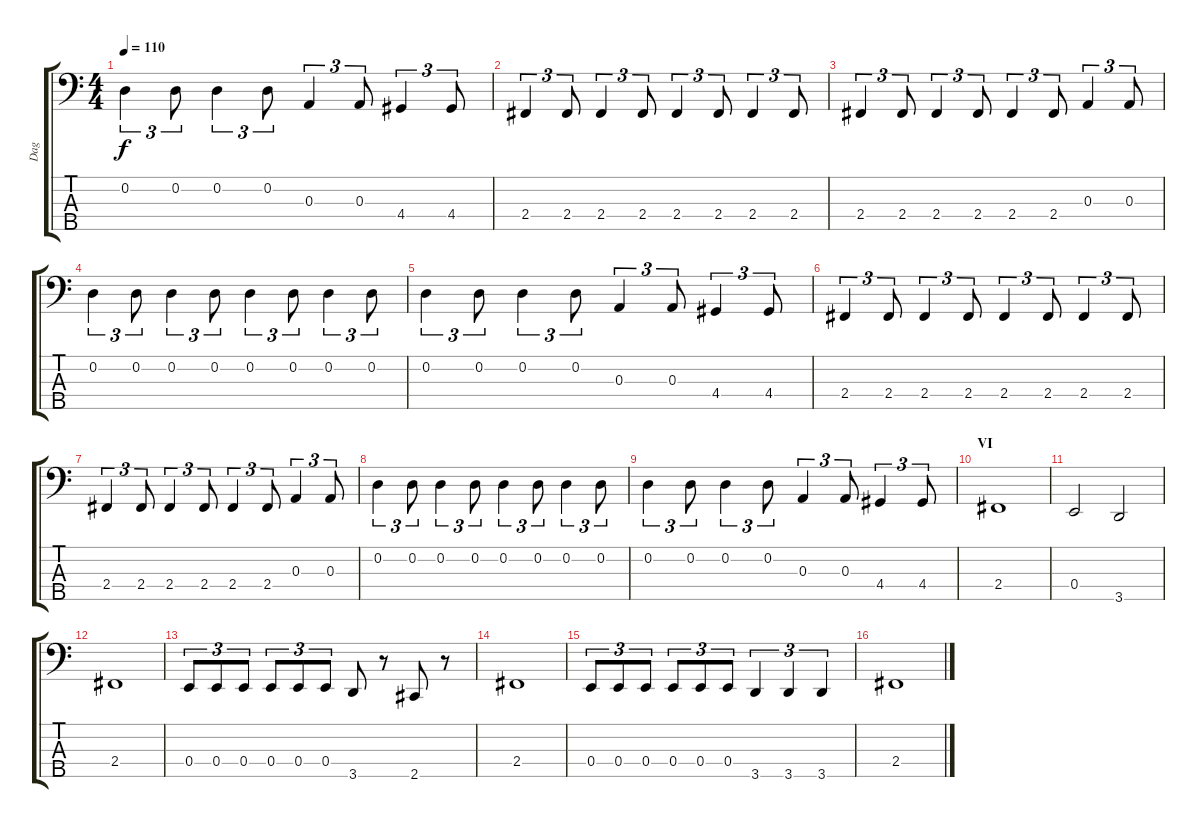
\track ("Dag" "Dag") {instrument synthbass2}
\staff {score tabs}
\tuning (G2 D2 A1 E1 B0) {hide}
\ts (4 4)
\tempo 110
\clef f4
\ks c
0.2.4{tu (3 2) dy f} 0.2.8{tu (3 2)} 0.2.4{tu (3 2)} 0.2.8{tu (3 2)} 0.3.4{tu (3 2)} 0.3.8{tu (3 2)} 4.4.4{tu (3 2)} 4.4.8{tu (3 2)} |
2.4.4{tu (3 2)} 2.4.8{tu (3 2)} 2.4.4{tu (3 2)} 2.4.8{tu (3 2)} 2.4.4{tu (3 2)} 2.4.8{tu (3 2)} 2.4.4{tu (3 2)} 2.4.8{tu (3 2)} |
2.4.4{tu (3 2)} 2.4.8{tu (3 2)} 2.4.4{tu (3 2)} 2.4.8{tu (3 2)} 2.4.4{tu (3 2)} 2.4.8{tu (3 2)} 0.3.4{tu (3 2)} 0.3.8{tu (3 2)} |
0.2.4{tu (3 2)} 0.2.8{tu (3 2)} 0.2.4{tu (3 2)} 0.2.8{tu (3 2)} 0.2.4{tu (3 2)} 0.2.8{tu (3 2)} 0.2.4{tu (3 2)} 0.2.8{tu (3 2)} |
0.2.4{tu (3 2)} 0.2.8{tu (3 2)} 0.2.4{tu (3 2)} 0.2.8{tu (3 2)} 0.3.4{tu (3 2)} 0.3.8{tu (3 2)} 4.4.4{tu (3 2)} 4.4.8{tu (3 2)} |
2.4.4{tu (3 2)} 2.4.8{tu (3 2)} 2.4.4{tu (3 2)} 2.4.8{tu (3 2)} 2.4.4{tu (3 2)} 2.4.8{tu (3 2)} 2.4.4{tu (3 2)} 2.4.8{tu (3 2)} |
2.4.4{tu (3 2)} 2.4.8{tu (3 2)} 2.4.4{tu (3 2)} 2.4.8{tu (3 2)} 2.4.4{tu (3 2)} 2.4.8{tu (3 2)} 0.3.4{tu (3 2)} 0.3.8{tu (3 2)} |
0.2.4{tu (3 2)} 0.2.8{tu (3 2)} 0.2.4{tu (3 2)} 0.2.8{tu (3 2)} 0.2.4{tu (3 2)} 0.2.8{tu (3 2)} 0.2.4{tu (3 2)} 0.2.8{tu (3 2)} |
0.2.4{tu (3 2)} 0.2.8{tu (3 2)} 0.2.4{tu (3 2)} 0.2.8{tu (3 2)} 0.3.4{tu (3 2)} 0.3.8{tu (3 2)} 4.4.4{tu (3 2)} 4.4.8{tu (3 2)} |
\section ("" "VI")
2.4.1 |
0.4.2 3.5.2 |
2.4.1 |
0.4.8{tu (3 2)} 0.4.8{tu (3 2)} 0.4.8{tu (3 2)} 0.4.8{tu (3 2)} 0.4.8{tu (3 2)} 0.4.8{tu (3 2)} 3.5.8 r.8 2.5.8 r.8 |
2.4.1 |
0.4.8{tu (3 2)} 0.4.8{tu (3 2)} 0.4.8{tu (3 2)} 0.4.8{tu (3 2)} 0.4.8{tu (3 2)} 0.4.8{tu (3 2)} 3.5.4{tu (3 2)} 3.5.4{tu (3 2)} 3.5.4{tu (3 2)} |
2.4.1
